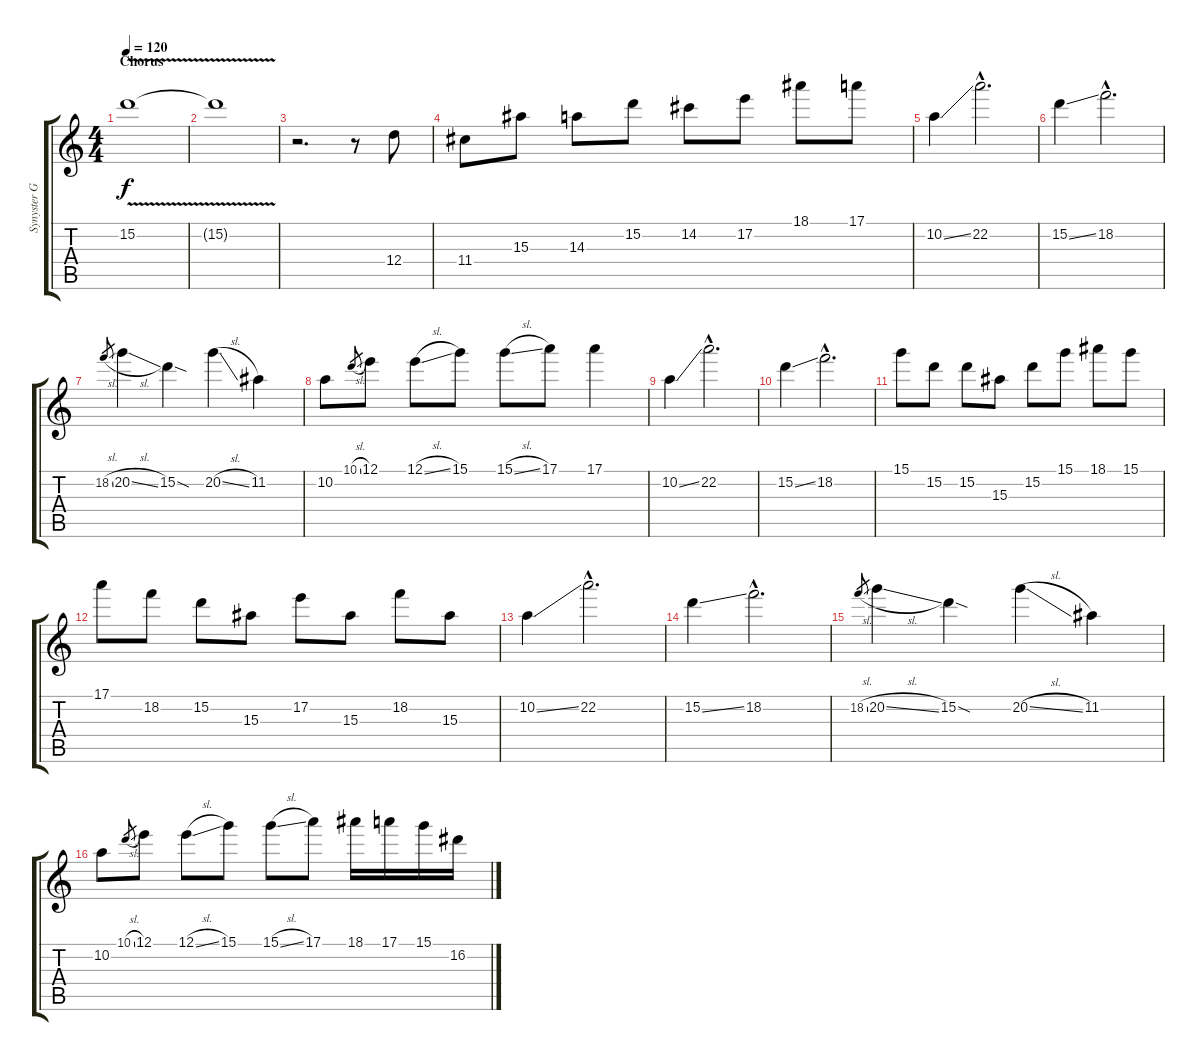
\track ("Synyster Gates (Lead)" "Synyster G") {instrument overdrivenguitar}
\staff {score tabs}
\tuning (E4 B3 G3 D3 A2 D2) {hide}
\ts (4 4)
\section ("" "Chorus")
\tempo 120
\clef g2
\ks c
15.2{v}.1{dy f volume 0} |
15.2{t}.1 |
r.2{d volume 15} r.8 12.4.8 |
11.4.8 15.3.8 14.3.8 15.2.8 14.2.8 17.2.8 18.1.8 17.1.8 |
10.2{ss}.4 22.2{hac}.2{d} |
15.2{ss}.4 18.2{hac}.2{d} |
18.2{sl}.8{gr} 20.2{sl}.4 15.2{sod}.4 20.2{sl}.4 11.2.4 |
10.2.8 10.1{sl}.8{gr} 12.1.8 12.1{sl}.8 15.1.8 15.1{sl}.8 17.1.8 17.1.4 |
10.2{ss}.4 22.2{hac}.2{d} |
15.2{ss}.4 18.2{hac}.2{d} |
15.1.8 15.2.8 15.2.8 15.3.8 15.2.8 15.1.8 18.1.8 15.1.8 |
17.1.8 18.2.8 15.2.8 15.3.8 17.2.8 15.3.8 18.2.8 15.3.8 |
10.2{ss}.4 22.2{hac}.2{d} |
15.2{ss}.4 18.2{hac}.2{d} |
18.2{sl}.8{gr} 20.2{sl}.4 15.2{sod}.4 20.2{sl}.4 11.2.4 |
10.2.8 10.1{sl}.8{gr} 12.1.8 12.1{sl}.8 15.1.8 15.1{sl}.8 17.1.8 18.1.16 17.1.16 15.1.16 16.2.16
